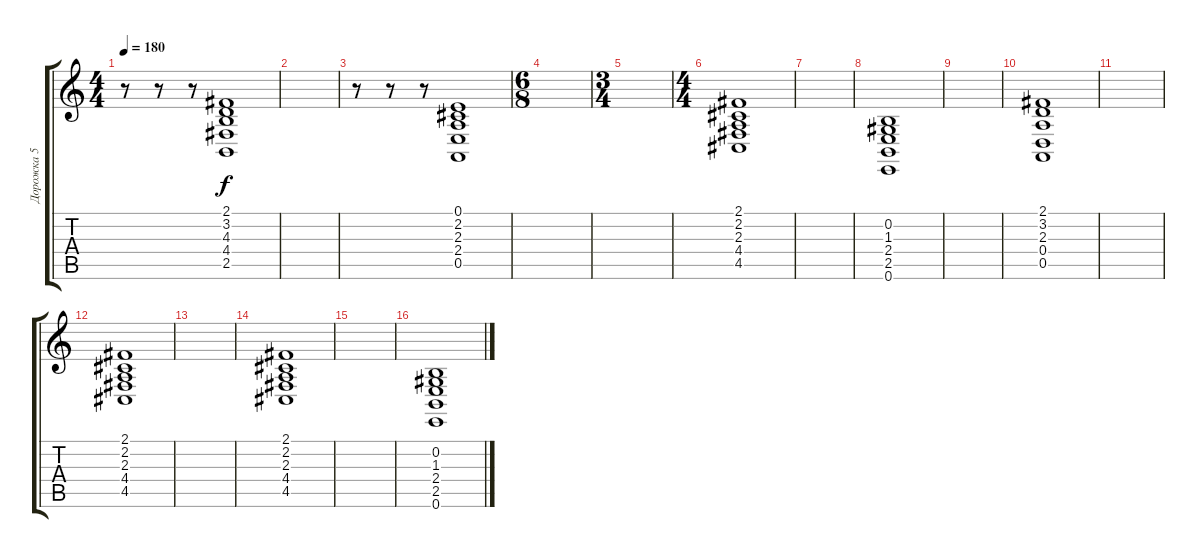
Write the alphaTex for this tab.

\track ("Дорожка 5" "Дорожка 5") {instrument pad2warm}
\staff {score tabs}
\tuning (E4 B3 G3 D3 A2 E2) {hide}
\ts (4 4)
\tempo 180
\clef g2
\ks c
r.8{dy f} r.8 r.8 (2.1 3.2 4.3 4.4 2.5).1 |
|
r.8 r.8 r.8 (0.1 2.2 2.3 2.4 0.5).1 |
\ts (6 8)
|
\ts (3 4)
|
\ts (4 4)
(2.1 2.2 2.3 4.4 4.5).1 |
|
(0.2 1.3 2.4 2.5 0.6).1 |
|
(2.1 3.2 2.3 0.4 0.5).1 |
|
(2.1 2.2 2.3 4.4 4.5).1 |
|
(2.1 2.2 2.3 4.4 4.5).1 |
|
(0.2 1.3 2.4 2.5 0.6).1
